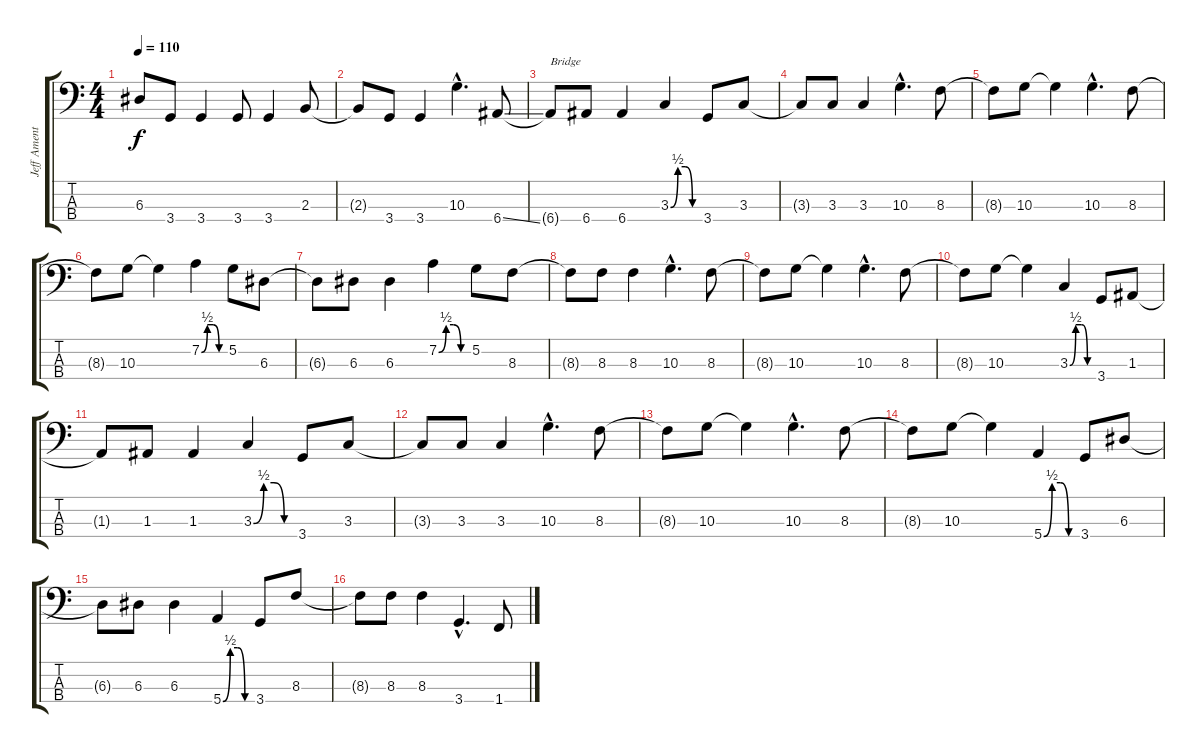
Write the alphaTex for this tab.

\track ("Jeff Ament" "Jeff Ament") {instrument electricbassfinger}
\staff {score tabs}
\tuning (G2 D2 A1 E1) {hide}
\ts (4 4)
\tempo 110
\clef f4
\ks c
6.3{t}.8{dy f} 3.4.8 3.4.4 3.4.8 3.4.4 2.3.8 |
2.3{t}.8 3.4.8 3.4.4 10.3{hac}.4{d} 6.4{ss}.8 |
6.4{t}.8{txt "Bridge"} 6.4.8 6.4.4 3.3{be (custom 0 0 15 2 30 2 45 0 60 0)}.4 3.4.8 3.3.8 |
3.3{t}.8 3.3.8 3.3.4 10.3{hac}.4{d} 8.3.8 |
8.3{t}.8 10.3.8 10.3{t}.4 10.3{hac}.4{d} 8.3.8 |
8.3{t}.8 10.3.8 10.3{t}.4 7.2{be (custom 0 0 15 2 30 2 45 0 60 0)}.4 5.2.8 6.3.8 |
6.3{t}.8 6.3.8 6.3.4 7.2{be (custom 0 0 15 2 30 2 45 0 60 0)}.4 5.2.8 8.3.8 |
8.3{t}.8 8.3.8 8.3.4 10.3{hac}.4{d} 8.3.8 |
8.3{t}.8 10.3.8 10.3{t}.4 10.3{hac}.4{d} 8.3.8 |
8.3{t}.8 10.3.8 10.3{t}.4 3.3{be (custom 0 0 15 2 30 2 45 0 60 0)}.4 3.4.8 1.3.8 |
1.3{t}.8 1.3.8 1.3.4 3.3{be (custom 0 0 15 2 30 2 45 0 60 0)}.4 3.4.8 3.3.8 |
3.3{t}.8 3.3.8 3.3.4 10.3{hac}.4{d} 8.3.8 |
8.3{t}.8 10.3.8 10.3{t}.4 10.3{hac}.4{d} 8.3.8 |
8.3{t}.8 10.3.8 10.3{t}.4 5.4{be (custom 0 0 15 2 30 2 45 0 60 0)}.4 3.4.8 6.3.8 |
6.3{t}.8 6.3.8 6.3.4 5.4{be (custom 0 0 15 2 30 2 45 0 60 0)}.4 3.4.8 8.3.8 |
8.3{t}.8 8.3.8 8.3.4 3.4{hac}.4{d} 1.4.8
